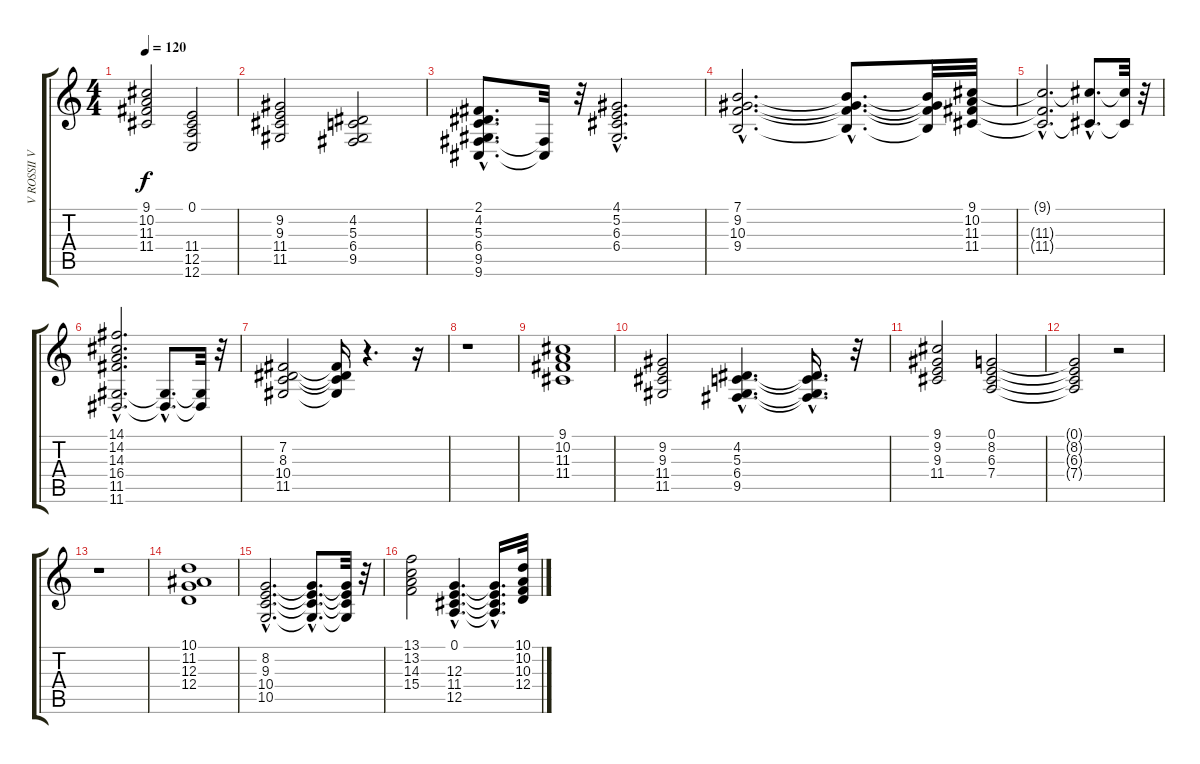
\track ("V ROSSII VECHERA     " "V ROSSII V") {instrument fx5brightness}
\staff {score tabs}
\tuning (E4 B3 G3 D3 A2 E2) {hide}
\ts (4 4)
\tempo 120
\clef g2
\ks c
(9.1 10.2 11.3 11.4).2{dy f} (0.1 11.4 12.5 12.6).2 |
(9.2 9.3 11.4 11.5).2 (4.2 5.3 6.4 9.5).2 |
(2.1 4.2 5.3 6.4 9.5{hac} 9.6{hac}).8{d} (9.5{t} 9.6{t}).32 r.32 (4.1{hac} 5.2{hac} 6.3{hac} 6.4{hac}).2{d} |
(7.1{hac} 9.2{hac} 10.3{hac} 9.4{hac}).2{d} (7.1{hac t} 9.2{hac t} 10.3{hac t} 9.4{hac t}).8{d} (7.1{t} 9.2{t} 10.3{t} 9.4{t}).32 (9.1 10.2 11.3 11.4).32 |
(9.1{hac t} 11.3{hac t} 11.4{hac t}).2{d} (9.1{hac t} 11.4{hac t}).8{d} (9.1{t} 11.4{t}).32 r.32 |
(14.1 14.2 14.3 16.4 11.5{hac} 11.6{hac}).2{d} (11.5{hac t} 11.6{hac t}).8{d} (11.5{t} 11.6{t}).32 r.32 |
(7.2 8.3 10.4 11.5).2 (7.2{t} 8.3{t} 10.4{t} 11.5{t}).16 r.4{d} r.16 |
r.1 |
(9.1 10.2 11.3 11.4).1 |
(9.2 9.3 11.4 11.5).2 (4.2{hac} 5.3{hac} 6.4{hac} 9.5{hac}).4{d} (4.2{hac t} 5.3{hac t} 6.4{hac t} 9.5{hac t}).16{d} r.32 |
(9.1 9.2 9.3 11.4).2 (0.1 8.2 6.3 7.4).2 |
(0.1{t} 8.2{t} 6.3{t} 7.4{t}).2 r.2 |
r.1 |
(10.1 11.2 12.3 12.4).1 |
(8.2{hac} 9.3{hac} 10.4{hac} 10.5{hac}).2{d} (8.2{hac t} 9.3{hac t} 10.4{hac t} 10.5{hac t}).8{d} (8.2{t} 9.3{t} 10.4{t} 10.5{t}).32 r.32 |
(13.1 13.2 14.3 15.4).2 (0.1{hac} 12.3{hac} 11.4{hac} 12.5{hac}).4{d} (0.1{hac t} 12.3{hac t} 11.4{hac t} 12.5{hac t}).16{d} (10.1 10.2 10.3 12.4).32
